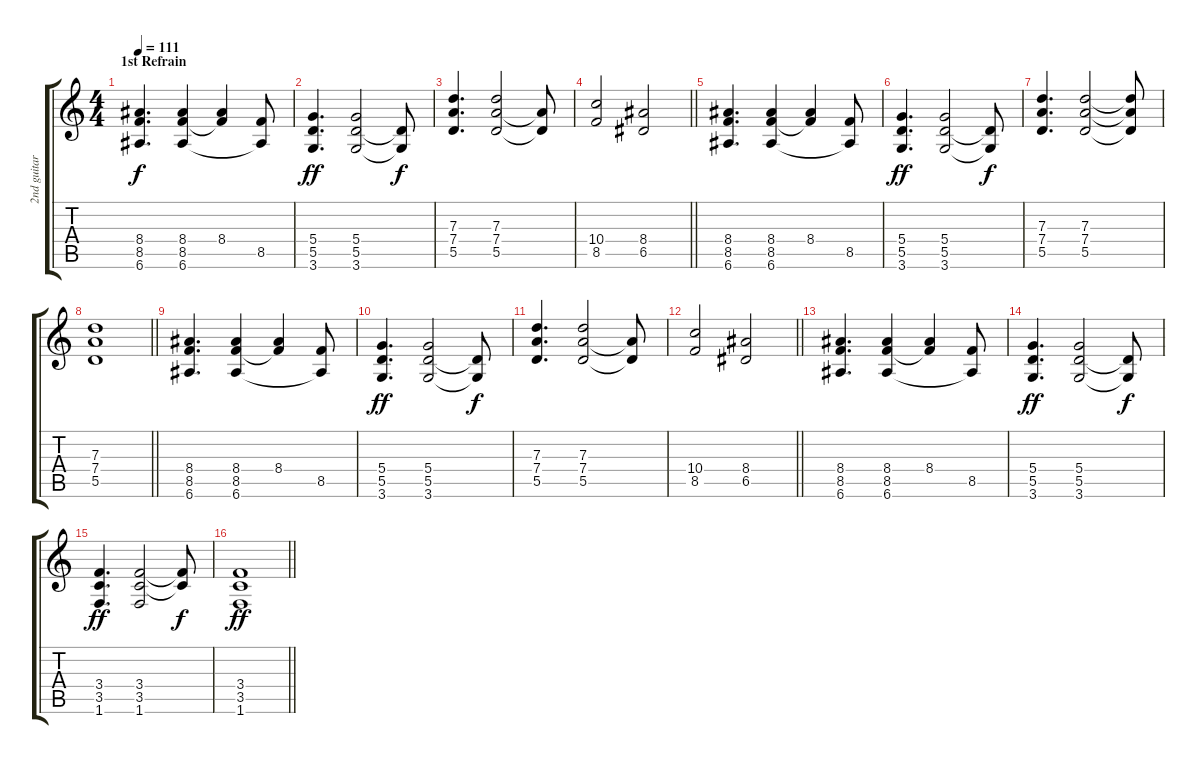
\track ("2nd guitar" "2nd guitar") {instrument overdrivenguitar}
\staff {score tabs}
\tuning (E4 B3 G3 D3 A2 E2) {hide}
\ts (4 4)
\section ("" "1st Refrain")
\tempo 111
\clef g2
\ks c
(8.4 8.5 6.6).4{d dy f} (8.4 8.5 6.6).4 (8.4 8.5{t}).4 (8.5 6.6{t}).8 |
(5.4 5.5 3.6).4{d dy ff} (5.4 5.5 3.6).2 (5.5{t} 3.6{t}).8{dy f} |
(7.3 7.4 5.5).4{d} (7.3 7.4 5.5).2 (7.4{t} 5.5{t}).8 |
\barLineRight lightlight
(10.4 8.5).2 (8.4 6.5).2 |
(8.4 8.5 6.6).4{d} (8.4 8.5 6.6).4 (8.4 8.5{t}).4 (8.5 6.6{t}).8 |
(5.4 5.5 3.6).4{d dy ff} (5.4 5.5 3.6).2 (5.5{t} 3.6{t}).8{dy f} |
(7.3 7.4 5.5).4{d} (7.3 7.4 5.5).2 (7.3{t} 7.4{t} 5.5{t}).8 |
\barLineRight lightlight
(7.3 7.4 5.5).1 |
(8.4 8.5 6.6).4{d} (8.4 8.5 6.6).4 (8.4 8.5{t}).4 (8.5 6.6{t}).8 |
(5.4 5.5 3.6).4{d dy ff} (5.4 5.5 3.6).2 (5.5{t} 3.6{t}).8{dy f} |
(7.3 7.4 5.5).4{d} (7.3 7.4 5.5).2 (7.4{t} 5.5{t}).8 |
\barLineRight lightlight
(10.4 8.5).2 (8.4 6.5).2 |
(8.4 8.5 6.6).4{d} (8.4 8.5 6.6).4 (8.4 8.5{t}).4 (8.5 6.6{t}).8 |
(5.4 5.5 3.6).4{d dy ff} (5.4 5.5 3.6).2 (5.5{t} 3.6{t}).8{dy f} |
(3.4 3.5 1.6).4{d dy ff} (3.4 3.5 1.6).2 (3.4{t} 3.5{t}).8{dy f} |
\barLineRight lightlight
(3.4 3.5 1.6).1{dy ff}
